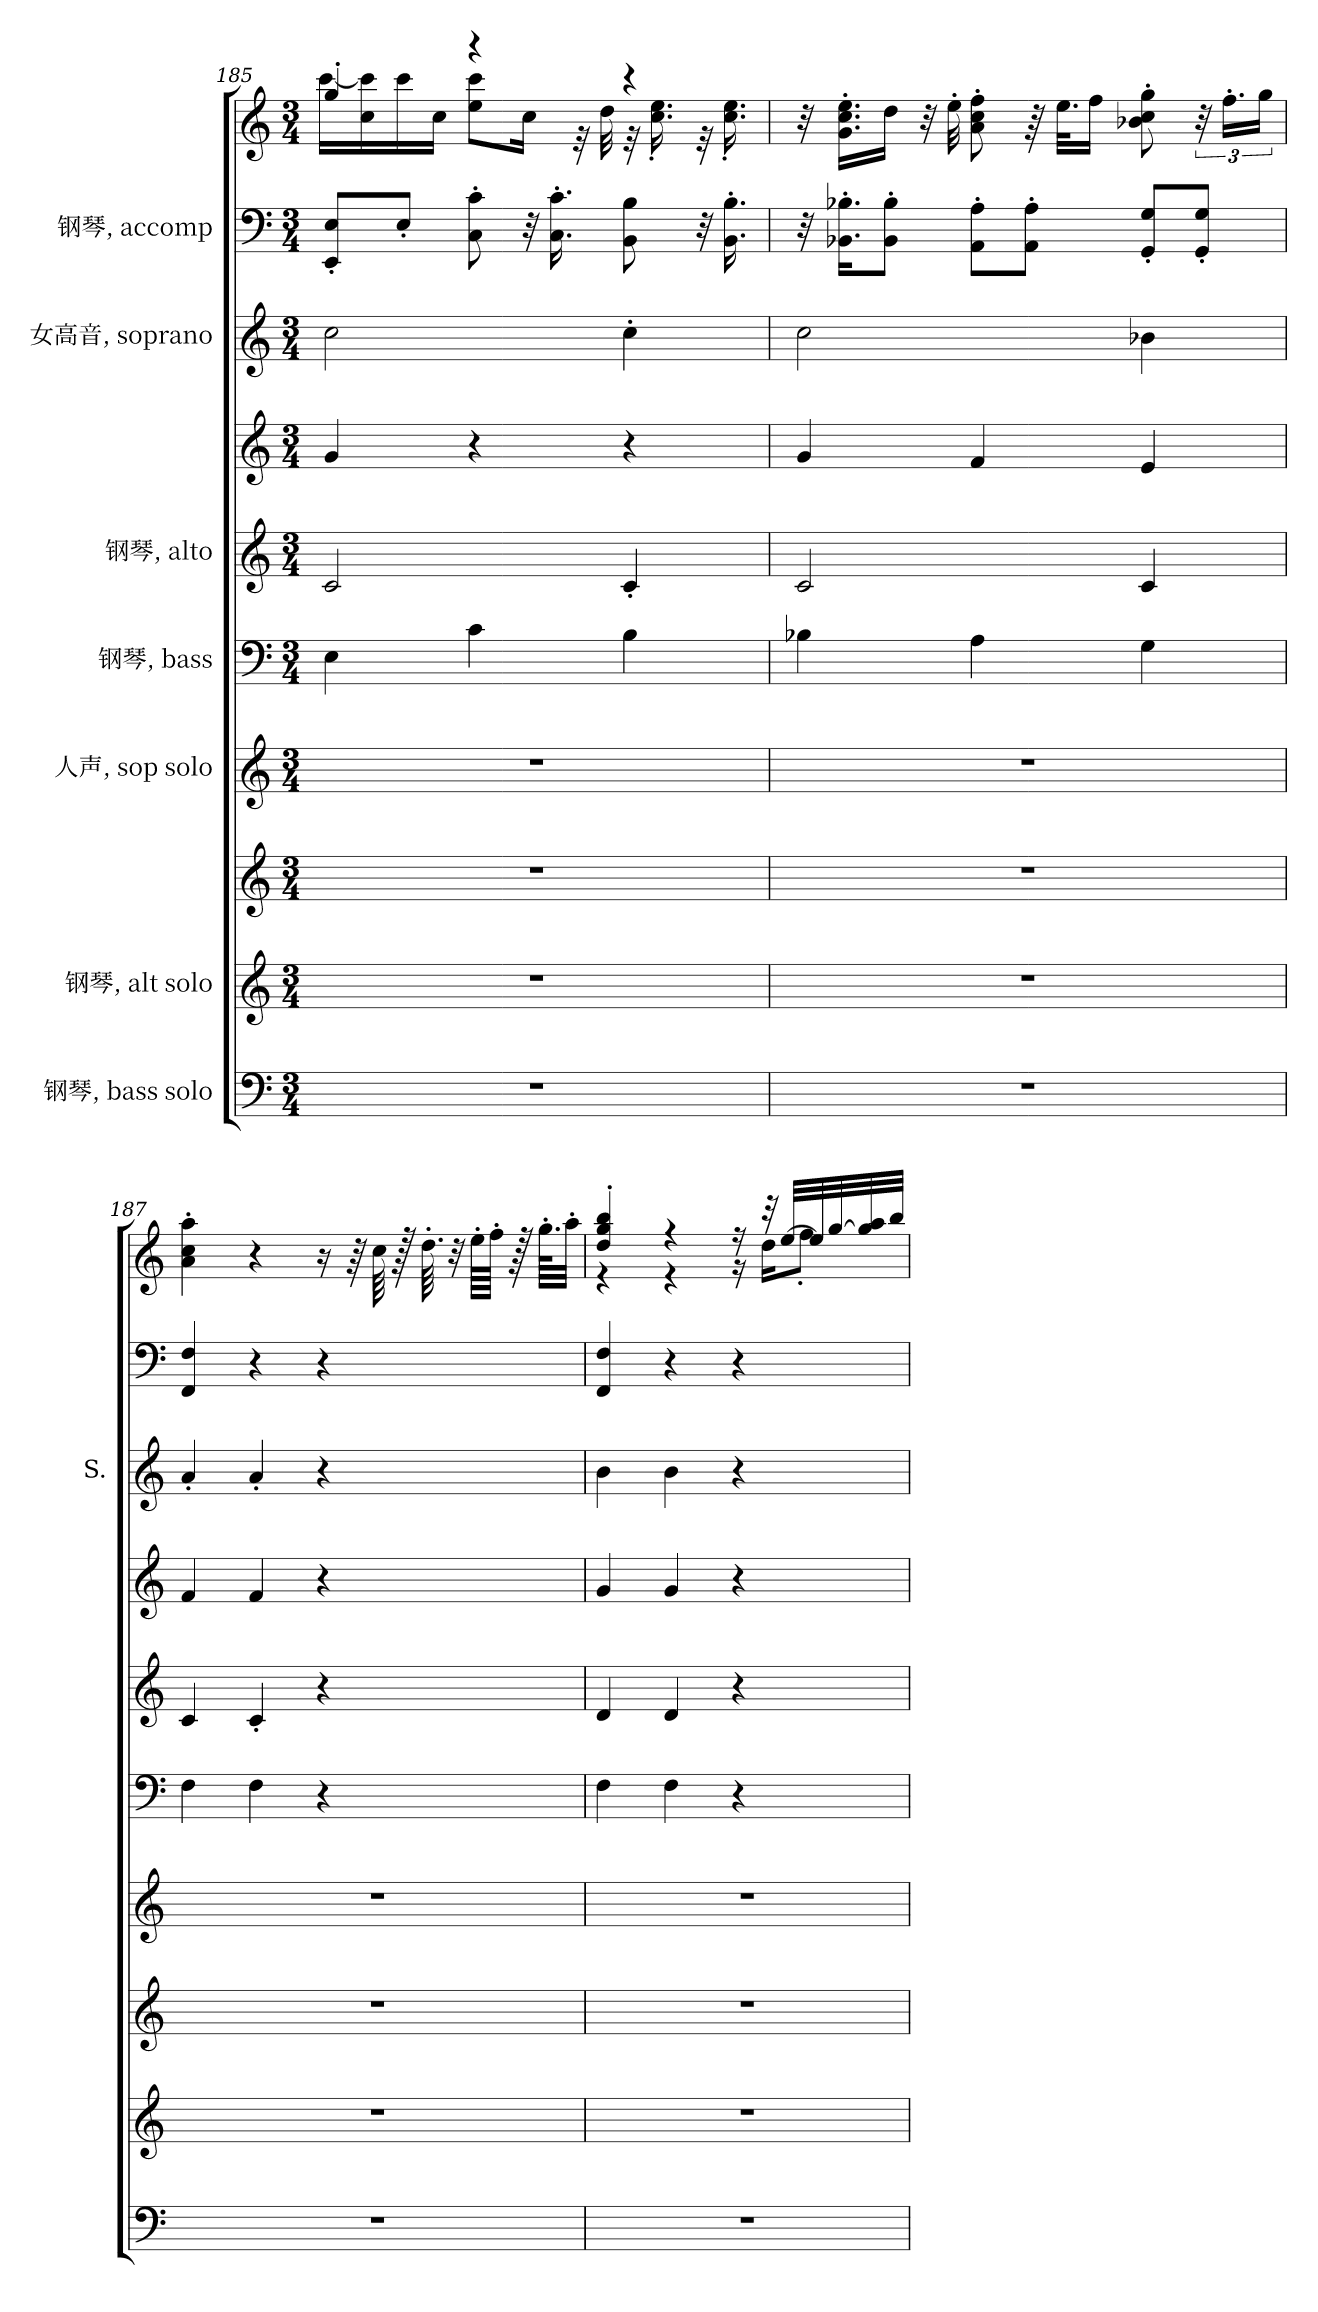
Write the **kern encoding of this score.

**kern	**kern	**kern	**kern	**kern	**kern	**kern	**kern	**kern	**kern
*part7	*part6	*part6	*part5	*part4	*part3	*part3	*part2	*part1	*part1
*staff10	*staff9	*staff8	*staff7	*staff6	*staff5	*staff4	*staff3	*staff2	*staff1
*I"钢琴, bass solo	*I"钢琴, alt solo	*	*I"人声, sop solo	*I"钢琴, bass	*I"钢琴, alto	*	*I"女高音, soprano	*I"钢琴, accomp	*
*	*	*	*	*	*	*	*I'S.	*	*
*clefF4	*clefG2	*clefG2	*clefG2	*clefF4	*clefG2	*clefG2	*clefG2	*clefF4	*clefG2
*k[]	*k[]	*k[]	*k[]	*k[]	*k[]	*k[]	*k[]	*k[]	*k[]
*M3/4	*M3/4	*M3/4	*M3/4	*M3/4	*M3/4	*M3/4	*M3/4	*M3/4	*M3/4
=185	=185	=185	=185	=185	=185	=185	=185	=185	=185
*	*	*	*	*	*	*	*	*	*^
2.r	2.r	2.r	2.r	4E\	2c/	4g/	2cc\	8EE/' 8E/'L	4gg'/	[16ccc\LL
.	.	.	.	.	.	.	.	.	.	16cc\ 16ccc\]
.	.	.	.	.	.	.	.	8E'/J	.	16ccc\
.	.	.	.	.	.	.	.	.	.	16cc\JJ
.	.	.	.	4c\	.	4r	.	8C\' 8c\'	4r	8ee\ 8ccc\L
.	.	.	.	.	.	.	.	32r	.	16cc\Jk
.	.	.	.	.	.	.	.	16.C\' 16.c\'	.	.
.	.	.	.	.	.	.	.	.	.	32r
.	.	.	.	.	.	.	.	.	.	32dd\
.	.	.	.	4B\	4c'/	4r	4cc'\	8BB\ 8B\	4r	32r
.	.	.	.	.	.	.	.	.	.	16.cc\' 16.ee\'
.	.	.	.	.	.	.	.	32r	.	32r
.	.	.	.	.	.	.	.	16.BB\' 16.B\'	.	16.cc\' 16.ee\'
*	*	*	*	*	*	*	*	*	*v	*v
!!LO:PB:g=z
=186	=186	=186	=186	=186	=186	=186	=186	=186	=186
2.r	2.r	2.r	2.r	4B-X\	2c/	4g/	2cc\	32r	32r
.	.	.	.	.	.	.	.	16.BB-X\' 16.B-X\'KL	16.g\' 16.cc\' 16.ee\'LL
.	.	.	.	.	.	.	.	8BB-\' 8B-\'J	16dd\JJ
.	.	.	.	.	.	.	.	.	32r
.	.	.	.	.	.	.	.	.	32ee'\
.	.	.	.	4A\	.	4f/	.	8AA\' 8A\'L	8a\' 8cc\' 8ff\'
.	.	.	.	.	.	.	.	8AA\' 8A\'J	64r
.	.	.	.	.	.	.	.	.	32.ee\KLL
.	.	.	.	.	.	.	.	.	16ff\JJ
.	.	.	.	4G\	4c/	4e/	4b-X\	8GG/' 8G/'L	8b-X\' 8cc\' 8gg\'
.	.	.	.	.	.	.	.	8GG/' 8G/'J	48r
.	.	.	.	.	.	.	.	.	24.ff'\LL
.	.	.	.	.	.	.	.	.	24gg\JJ
=187	=187	=187	=187	=187	=187	=187	=187	=187	=187
2.r	2.r	2.r	2.r	4F\	4c/	4f/	4a'/	4FF/ 4F/	4a\' 4cc\' 4aa\'
.	.	.	.	4F\	4c'/	4f/	4a'/	4r	4r
.	.	.	.	4r	4r	4r	4r	4r	16r
.	.	.	.	.	.	.	.	.	64r
.	.	.	.	.	.	.	.	.	64cc\
.	.	.	.	.	.	.	.	.	128r
.	.	.	.	.	.	.	.	.	64.dd'\
.	.	.	.	.	.	.	.	.	32r
.	.	.	.	.	.	.	.	.	64ee'\LLLL
.	.	.	.	.	.	.	.	.	64ff'\JJJJ
.	.	.	.	.	.	.	.	.	128r
.	.	.	.	.	.	.	.	.	64.gg'\KLLL
.	.	.	.	.	.	.	.	.	32aa'\JJJ
!!LO:PB:g=z
=188	=188	=188	=188	=188	=188	=188	=188	=188	=188
*	*	*	*	*	*	*	*	*	*^
2.r	2.r	2.r	2.r	4F\	4d/	4g/	4b\	4FF/ 4F/	4dd/' 4gg/' 4bb/'	4r
.	.	.	.	4F\	4d/	4g/	4b\	4r	4r	4r
.	.	.	.	4r	4r	4r	4r	4r	16r	16r
.	.	.	.	.	.	.	.	.	32r	16dd\KL
.	.	.	.	.	.	.	.	.	[32ee/LLL	.
.	.	.	.	.	.	.	.	.	32ee/]	8ff'\J
.	.	.	.	.	.	.	.	.	[32gg/	.
.	.	.	.	.	.	.	.	.	32gg/] 32aa/	.
.	.	.	.	.	.	.	.	.	32bb/JJJ	.
*	*	*	*	*	*	*	*	*	*v	*v
=	=	=	=	=	=	=	=	=	=
*-	*-	*-	*-	*-	*-	*-	*-	*-	*-
